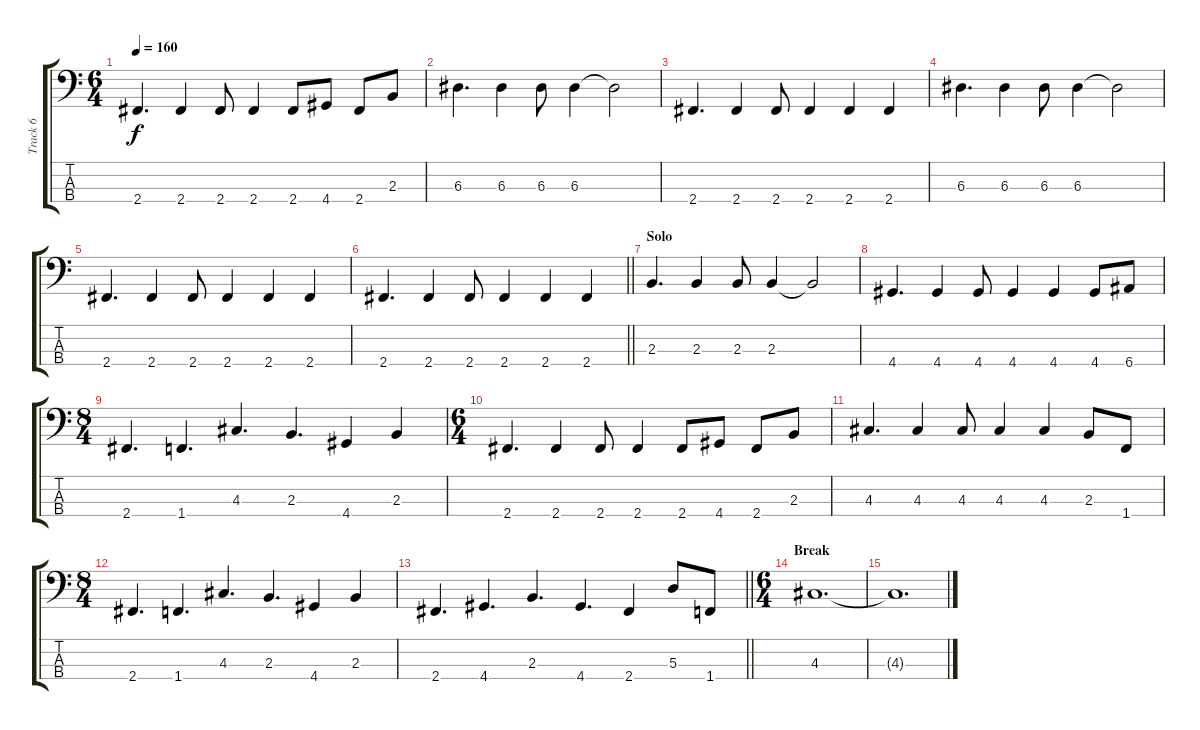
\track ("Track 6" "Track 6") {instrument electricbassfinger}
\staff {score tabs}
\tuning (G2 D2 A1 E1) {hide}
\ts (6 4)
\tempo 160
\clef f4
\ks c
2.4.4{d dy f} 2.4.4 2.4.8 2.4.4 2.4.8 4.4.8 2.4.8 2.3.8 |
6.3.4{d} 6.3.4 6.3.8 6.3.4 6.3{t}.2 |
2.4.4{d} 2.4.4 2.4.8 2.4.4 2.4.4 2.4.4 |
6.3.4{d} 6.3.4 6.3.8 6.3.4 6.3{t}.2 |
2.4.4{d} 2.4.4 2.4.8 2.4.4 2.4.4 2.4.4 |
\barLineRight lightlight
2.4.4{d} 2.4.4 2.4.8 2.4.4 2.4.4 2.4.4 |
\section ("" "Solo")
2.3.4{d} 2.3.4 2.3.8 2.3.4 2.3{t}.2 |
4.4.4{d} 4.4.4 4.4.8 4.4.4 4.4.4 4.4.8 6.4.8 |
\ts (8 4)
2.4.4{d} 1.4.4{d} 4.3.4{d} 2.3.4{d} 4.4.4 2.3.4 |
\ts (6 4)
2.4.4{d} 2.4.4 2.4.8 2.4.4 2.4.8 4.4.8 2.4.8 2.3.8 |
4.3.4{d} 4.3.4 4.3.8 4.3.4 4.3.4 2.3.8 1.4.8 |
\ts (8 4)
2.4.4{d} 1.4.4{d} 4.3.4{d} 2.3.4{d} 4.4.4 2.3.4 |
\barLineRight lightlight
2.4.4{d} 4.4.4{d} 2.3.4{d} 4.4.4{d} 2.4.4 5.3.8 1.4.8 |
\ts (6 4)
\section ("" "Break")
4.3.1{d} |
4.3{t}.1{d}
